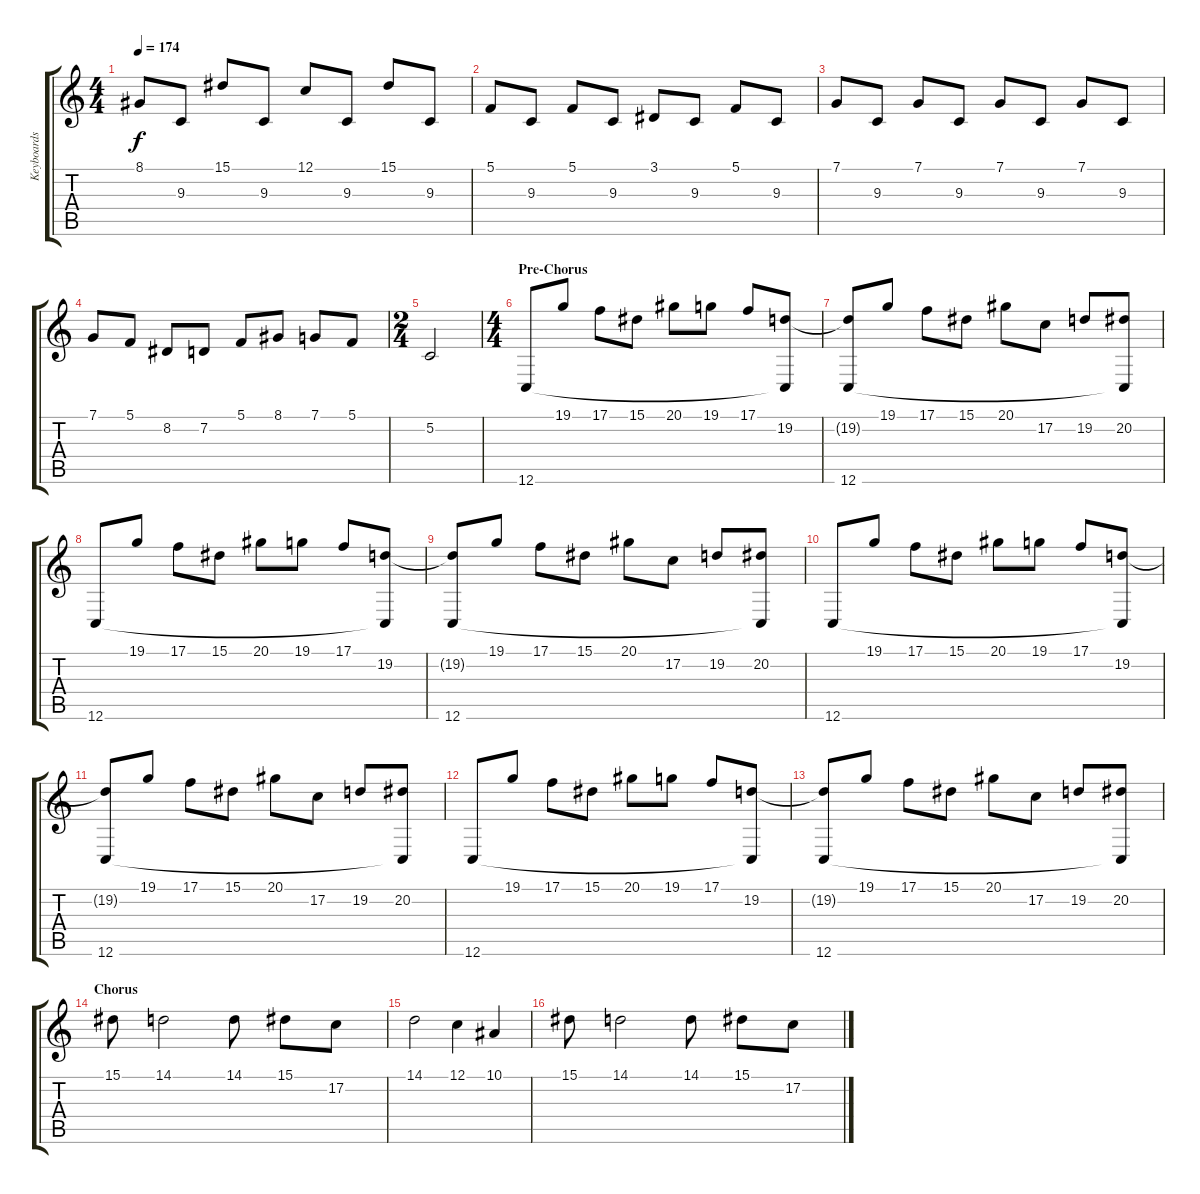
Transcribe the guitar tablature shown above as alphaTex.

\track ("Keyboards" "Keyboards") {instrument musicbox}
\staff {score tabs}
\tuning (C4 G3 Eb3 Bb2 F2 C2) {hide}
\ts (4 4)
\tempo 174
\clef g2
\ks c
8.1.8{dy f} 9.3.8 15.1.8 9.3.8 12.1.8 9.3.8 15.1.8 9.3.8 |
5.1.8 9.3.8 5.1.8 9.3.8 3.1.8 9.3.8 5.1.8 9.3.8 |
7.1.8 9.3.8 7.1.8 9.3.8 7.1.8 9.3.8 7.1.8 9.3.8 |
7.1.8 5.1.8 8.2.8 7.2.8 5.1.8 8.1.8 7.1.8 5.1.8 |
\ts (2 4)
5.2.2 |
\ts (4 4)
\section ("" "Pre-Chorus")
12.6.8 19.1.8 17.1.8 15.1.8 20.1.8 19.1.8 17.1.8 (19.2 12.6{t}).8 |
(19.2{t} 12.6).8 19.1.8 17.1.8 15.1.8 20.1.8 17.2.8 19.2.8 (20.2 12.6{t}).8 |
12.6.8 19.1.8 17.1.8 15.1.8 20.1.8 19.1.8 17.1.8 (19.2 12.6{t}).8 |
(19.2{t} 12.6).8 19.1.8 17.1.8 15.1.8 20.1.8 17.2.8 19.2.8 (20.2 12.6{t}).8 |
12.6.8 19.1.8 17.1.8 15.1.8 20.1.8 19.1.8 17.1.8 (19.2 12.6{t}).8 |
(19.2{t} 12.6).8 19.1.8 17.1.8 15.1.8 20.1.8 17.2.8 19.2.8 (20.2 12.6{t}).8 |
12.6.8 19.1.8 17.1.8 15.1.8 20.1.8 19.1.8 17.1.8 (19.2 12.6{t}).8 |
(19.2{t} 12.6).8 19.1.8 17.1.8 15.1.8 20.1.8 17.2.8 19.2.8 (20.2 12.6{t}).8 |
\section ("" "Chorus")
15.1.8 14.1.2 14.1.8 15.1.8 17.2.8 |
14.1.2 12.1.4 10.1.4 |
15.1.8 14.1.2 14.1.8 15.1.8 17.2.8
